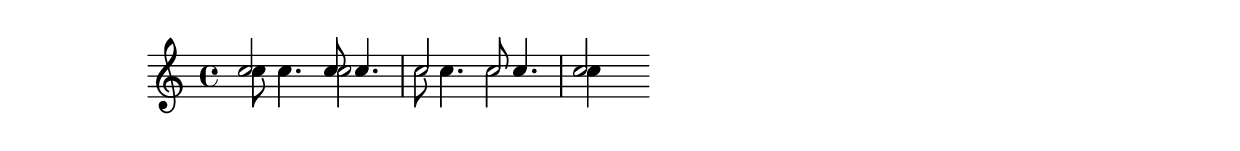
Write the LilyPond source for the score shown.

\version "2.3.22"
\header {
    texidoc =

    "If @code{merge-differently-headed} is enabled, then
open note heads may be merged with black noteheads, but only
if the black note heads are from 8th or shorter notes.
"
    
}

\layout { raggedright= ##t }


\score {
    \context Staff  \relative c'' <<
	{
	    c2 c8 c4.
	    
	    \override Staff.NoteCollision  #'merge-differently-headed = ##t
	    c2 c8 c4.
	    c2
	}\\
	{
	    c8 c4. c2
	    
	    c8 c4. c2
	    c4
	}
    >>
}
